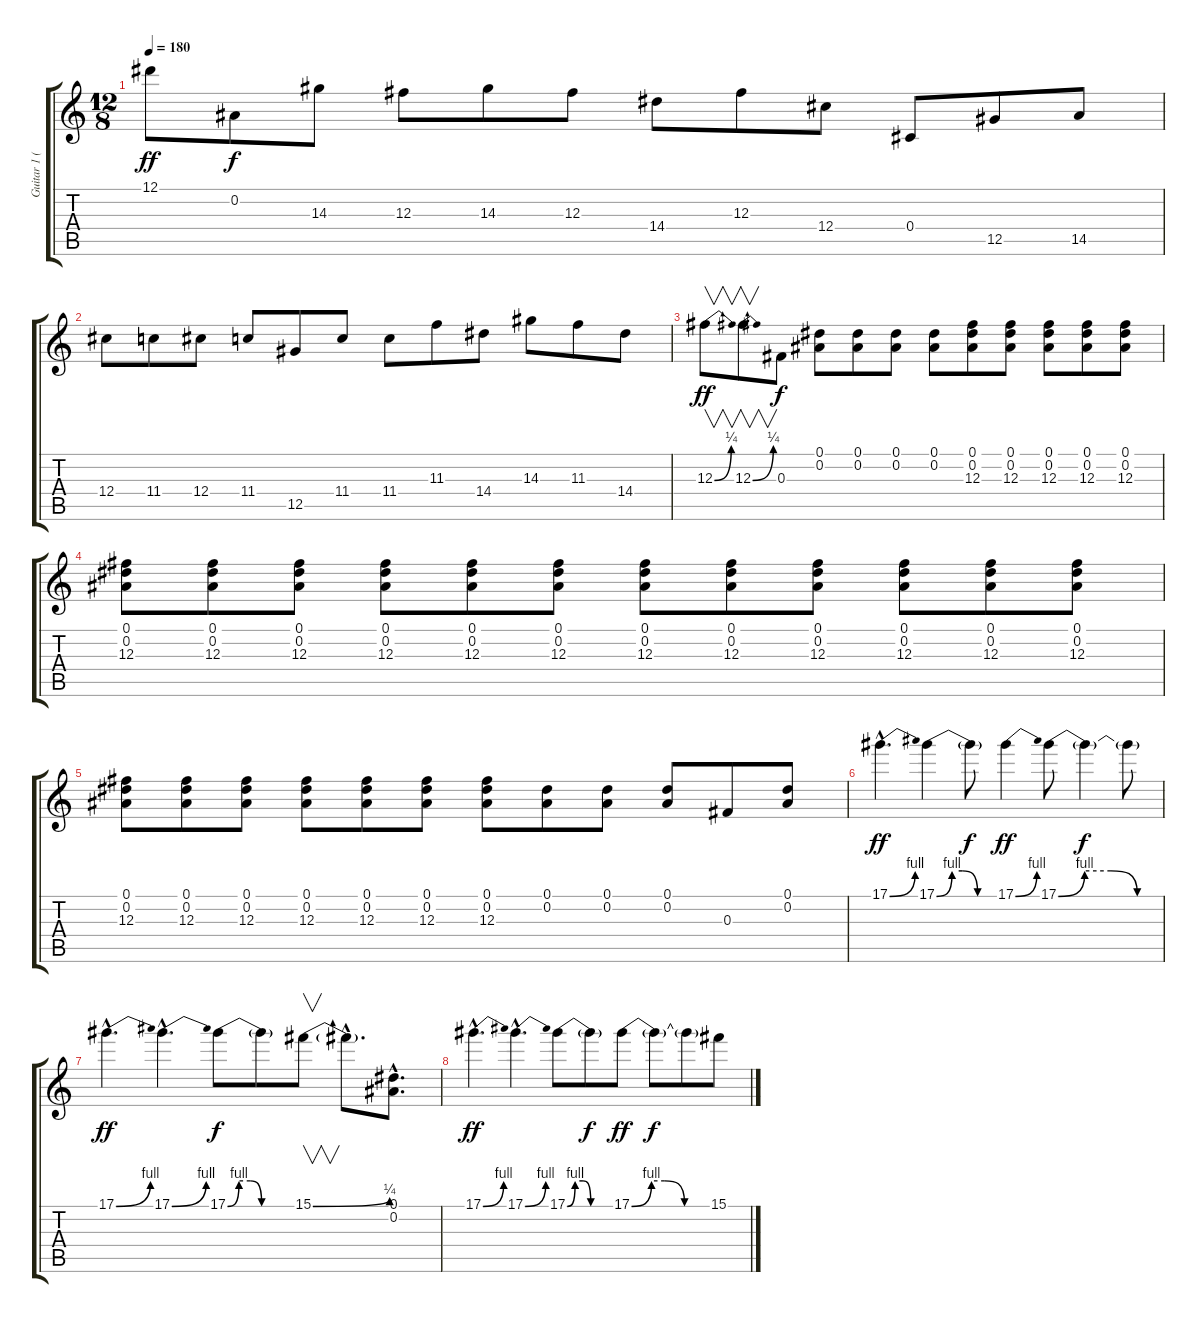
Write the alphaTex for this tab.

\track ("Guitar 1 (Jimi Hendrix)" "Guitar 1 (") {instrument overdrivenguitar}
\staff {score tabs}
\tuning (Eb4 Bb3 Gb3 Db3 Ab2 Eb2) {hide}
\ts (12 8)
\tempo 180
\clef g2
\ks c
12.1.8{dy ff} 0.2.8{dy f} 14.3.8 12.3.8 14.3.8 12.3.8 14.4.8 12.3.8 12.4.8 0.4.8 12.5.8 14.5.8 |
12.4.8 11.4.8 12.4.8 11.4.8 12.5.8 11.4.8 11.4.8 11.3.8 14.4.8 14.3.8 11.3.8 14.4.8 |
12.3{be (bend 0 0 60 1)}.8{v dy ff} 12.3{be (bend 0 0 60 1)}.8{v} 0.3.8{dy f} (0.1 0.2).8 (0.1 0.2).8 (0.1 0.2).8 (0.1 0.2).8 (0.1 0.2 12.3).8 (0.1 0.2 12.3).8 (0.1 0.2 12.3).8 (0.1 0.2 12.3).8 (0.1 0.2 12.3).8 |
(0.1 0.2 12.3).8 (0.1 0.2 12.3).8 (0.1 0.2 12.3).8 (0.1 0.2 12.3).8 (0.1 0.2 12.3).8 (0.1 0.2 12.3).8 (0.1 0.2 12.3).8 (0.1 0.2 12.3).8 (0.1 0.2 12.3).8 (0.1 0.2 12.3).8 (0.1 0.2 12.3).8 (0.1 0.2 12.3).8 |
(0.1 0.2 12.3).8 (0.1 0.2 12.3).8 (0.1 0.2 12.3).8 (0.1 0.2 12.3).8 (0.1 0.2 12.3).8 (0.1 0.2 12.3).8 (0.1 0.2 12.3).8 (0.1 0.2).8 (0.1 0.2).8 (0.1 0.2).8 0.3.8 (0.1 0.2).8 |
17.1{be (bend 0 0 60 4) hac}.4{d dy ff} 17.1{be (custom 0 0 15 4 25 4 40 0 60 0)}.4 17.1{t}.8{dy f} 17.1{be (bend 0 0 60 4)}.4{dy ff} 17.1{be (custom 0 0 15 4 30 4 45 0 60 0)}.8 17.1{t}.4{dy f} 17.1{t}.8 |
17.1{be (bend 0 0 60 4) hac}.4{d dy ff} 17.1{be (bend 0 0 60 4) hac}.4{d} 17.1{be (custom 0 0 10 4 20 4 30 0 60 0)}.8{dy f} 17.1{t}.8 15.1{be (bend 0 0 60 1)}.8{v} 15.1{hac t}.8{d} (0.1{hac} 0.2{hac}).8{d} |
17.1{be (bend 0 0 60 4) hac}.4{d dy ff} 17.1{be (bend 0 0 60 4) hac}.4{d} 17.1{be (custom 0 0 10 4 20 4 30 0 60 0)}.8 17.1{t}.8{dy f} 17.1{be (custom 0 0 15 4 25 4 40 0 60 0)}.8{dy ff} 17.1{t}.8{dy f} 17.1{t}.8 15.1.8
